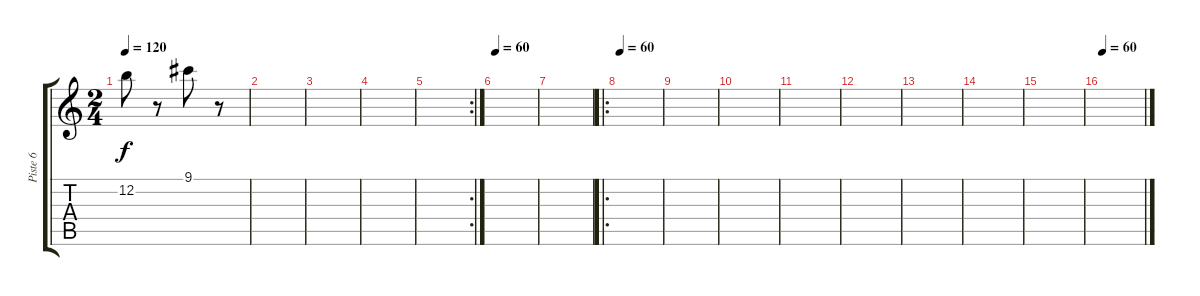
\track ("Piste 6" "Piste 6") {instrument banjo}
\staff {score tabs}
\tuning (E4 B3 G3 D3 A2 E2) {hide}
\displaytranspose 12
\ts (2 4)
\tempo 120
\clef g2
\ks c
12.2.8{dy f} r.8 9.1.8 r.8 |
|
|
|
\rc 2
|
\tempo 60
|
|
\ro
\tempo 60
|
|
|
|
|
|
|
|
\tempo 60
